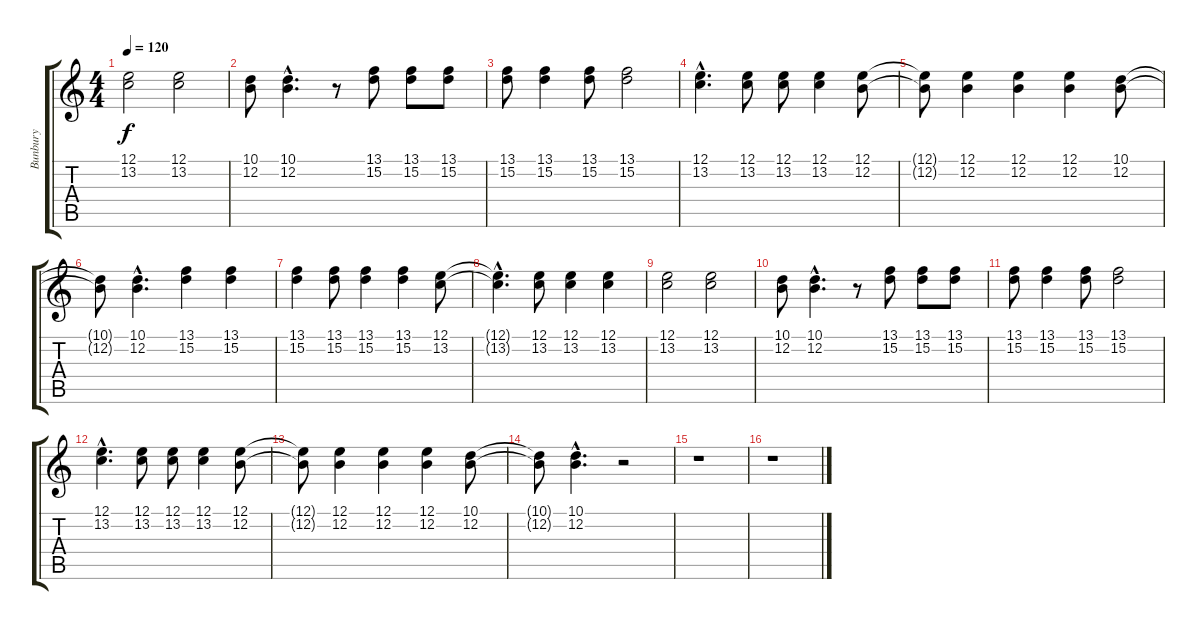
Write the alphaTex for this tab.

\track ("Bunbury" "Bunbury") {instrument sopranosax}
\staff {score tabs}
\tuning (E4 B3 G3 D3 A2 E2) {hide}
\ts (4 4)
\tempo 120
\clef g2
\ks c
(12.1 13.2).2{dy f} (12.1 13.2).2 |
(10.1 12.2).8 (10.1{hac} 12.2{hac}).4{d} r.8 (13.1 15.2).8 (13.1 15.2).8 (13.1 15.2).8 |
(13.1 15.2).8 (13.1 15.2).4 (13.1 15.2).8 (13.1 15.2).2 |
(12.1{hac} 13.2{hac}).4{d} (12.1 13.2).8 (12.1 13.2).8 (12.1 13.2).4 (12.1 12.2).8 |
(12.1{t} 12.2{t}).8 (12.1 12.2).4 (12.1 12.2).4 (12.1 12.2).4 (10.1 12.2).8 |
(10.1{t} 12.2{t}).8 (10.1{hac} 12.2{hac}).4{d} (13.1 15.2).4 (13.1 15.2).4 |
(13.1 15.2).4 (13.1 15.2).8 (13.1 15.2).4 (13.1 15.2).4 (12.1 13.2).8 |
(12.1{hac t} 13.2{hac t}).4{d} (12.1 13.2).8 (12.1 13.2).4 (12.1 13.2).4 |
(12.1 13.2).2 (12.1 13.2).2 |
(10.1 12.2).8 (10.1{hac} 12.2{hac}).4{d} r.8 (13.1 15.2).8 (13.1 15.2).8 (13.1 15.2).8 |
(13.1 15.2).8 (13.1 15.2).4 (13.1 15.2).8 (13.1 15.2).2 |
(12.1{hac} 13.2{hac}).4{d} (12.1 13.2).8 (12.1 13.2).8 (12.1 13.2).4 (12.1 12.2).8 |
(12.1{t} 12.2{t}).8 (12.1 12.2).4 (12.1 12.2).4 (12.1 12.2).4 (10.1 12.2).8 |
(10.1{t} 12.2{t}).8 (10.1{hac} 12.2{hac}).4{d} r.2 |
r.1 |
r.1
